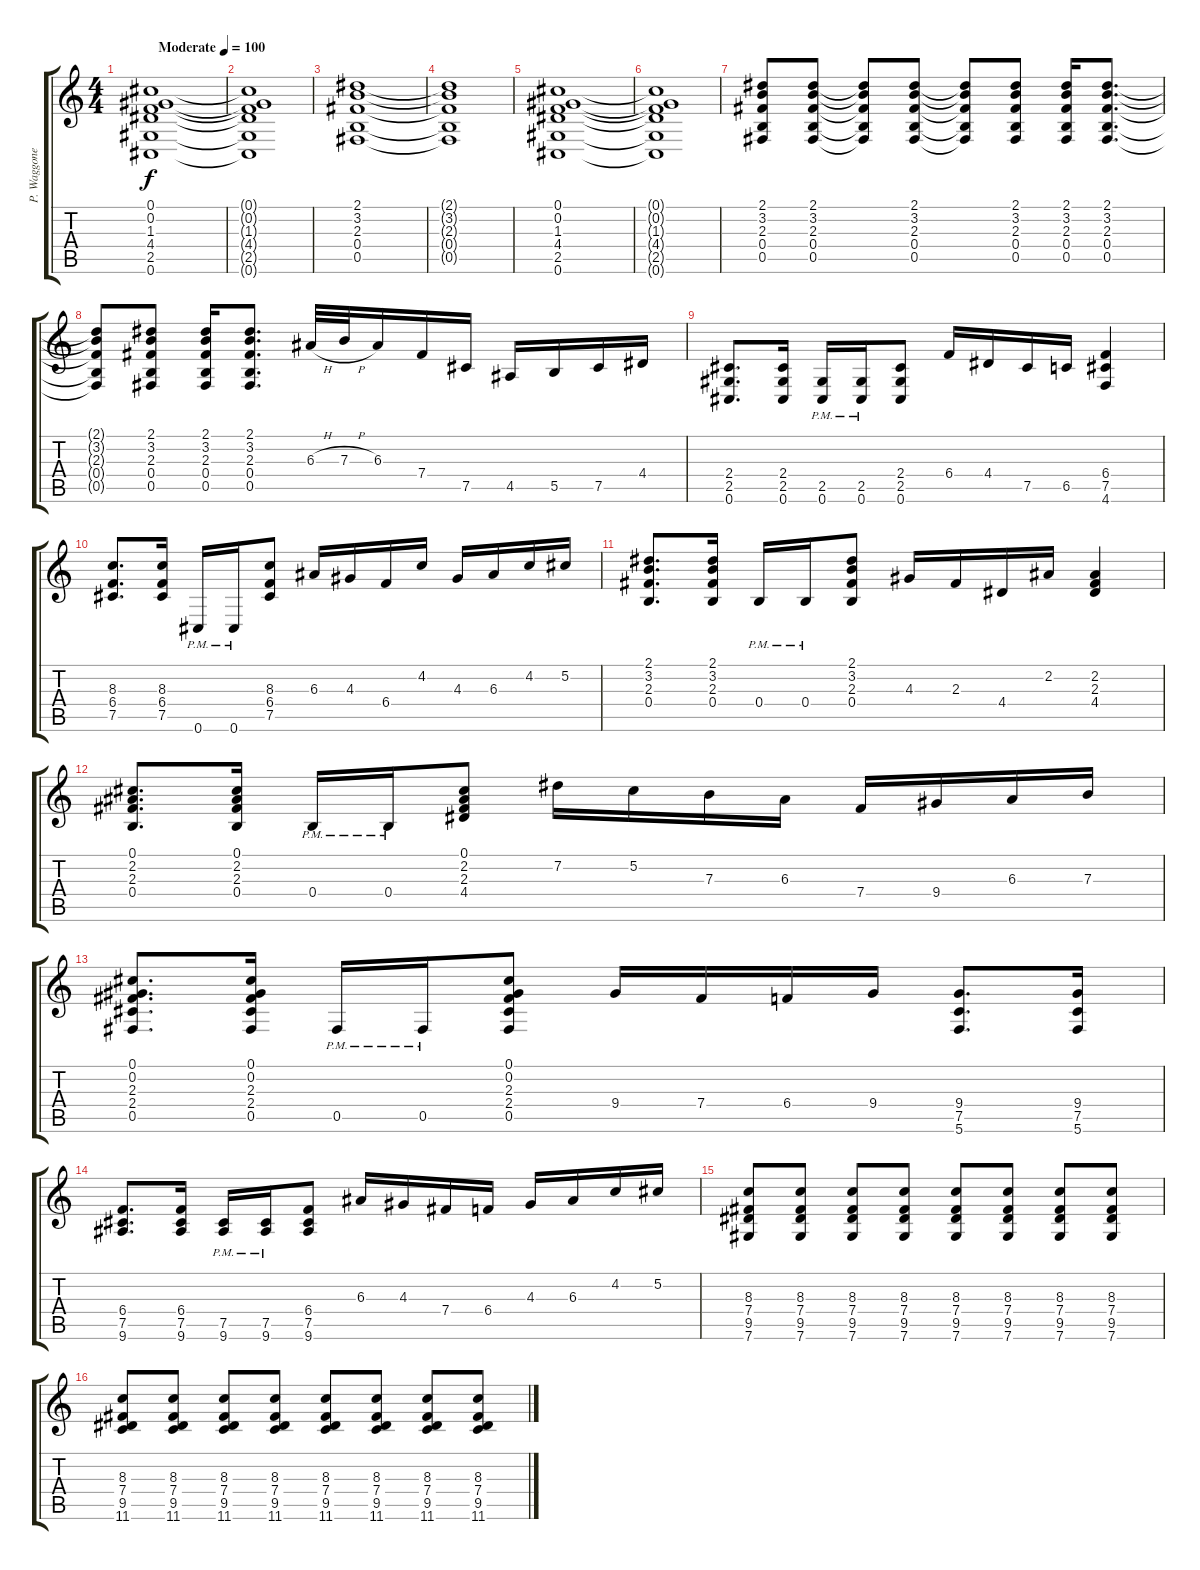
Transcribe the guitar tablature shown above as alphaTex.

\track ("P. Waggoner Gtr." "P. Waggone") {instrument distortionguitar}
\staff {score tabs}
\tuning (Db4 Ab3 E3 B2 Gb2 Db2) {hide}
\ts (4 4)
\tempo (100 "Moderate")
\clef g2
\ks c
(0.1 0.2 1.3 4.4 2.5 0.6).1{dy f balance 4 instrument distortionguitar} |
(0.1{t} 0.2{t} 1.3{t} 4.4{t} 2.5{t} 0.6{t}).1 |
(2.1 3.2 2.3 0.4 0.5).1 |
(2.1{t} 3.2{t} 2.3{t} 0.4{t} 0.5{t}).1 |
(0.1 0.2 1.3 4.4 2.5 0.6).1 |
(0.1{t} 0.2{t} 1.3{t} 4.4{t} 2.5{t} 0.6{t}).1 |
(2.1 3.2 2.3 0.4 0.5).8 (2.1 3.2 2.3 0.4 0.5).8 (2.1{t} 3.2{t} 2.3{t} 0.4{t} 0.5{t}).8 (2.1 3.2 2.3 0.4 0.5).8 (2.1{t} 3.2{t} 2.3{t} 0.4{t} 0.5{t}).8 (2.1 3.2 2.3 0.4 0.5).8 (2.1 3.2 2.3 0.4 0.5).16 (2.1 3.2 2.3 0.4 0.5).8{d} |
(2.1{t} 3.2{t} 2.3{t} 0.4{t} 0.5{t}).8 (2.1 3.2 2.3 0.4 0.5).8 (2.1 3.2 2.3 0.4 0.5).16 (2.1 3.2 2.3 0.4 0.5).8{d} 6.3{h}.32 7.3{h}.32 6.3.16 7.4.16 7.5.16 4.5.16 5.5.16 7.5.16 4.4.16 |
(2.4 2.5 0.6).8{d} (2.4 2.5 0.6).16 (2.5{pm} 0.6{pm}).16 (2.5{pm} 0.6{pm}).16 (2.4 2.5 0.6).8 6.4.16 4.4.16 7.5.16 6.5.16 (6.4 7.5 4.6).4 |
(8.3 6.4 7.5).8{d} (8.3 6.4 7.5).16 0.6{pm}.16 0.6{pm}.16 (8.3 6.4 7.5).8 6.3.16 4.3.16 6.4.16 4.2.16 4.3.16 6.3.16 4.2.16 5.2.16 |
(2.1 3.2 2.3 0.4).8{d} (2.1 3.2 2.3 0.4).16 0.4{pm}.16 0.4{pm}.16 (2.1 3.2 2.3 0.4).8 4.3.16 2.3.16 4.4.16 2.2.16 (2.2 2.3 4.4).4 |
(0.1 2.2 2.3 0.4).8{d} (0.1 2.2 2.3 0.4).16 0.4{pm}.16 0.4{pm}.16 (0.1 2.2 2.3 4.4).8 7.2.16 5.2.16 7.3.16 6.3.16 7.4.16 9.4.16 6.3.16 7.3.16 |
(0.1 0.2 2.3 2.4 0.5).8{d} (0.1 0.2 2.3 2.4 0.5).16 0.5{pm}.16 0.5{pm}.16 (0.1 0.2 2.3 2.4 0.5).8 9.4.16 7.4.16 6.4.16 9.4.16 (9.4 7.5 5.6).8{d} (9.4 7.5 5.6).16 |
(6.4 7.5 9.6).8{d} (6.4 7.5 9.6).16 (7.5{pm} 9.6{pm}).16 (7.5{pm} 9.6{pm}).16 (6.4 7.5 9.6).8 6.3.16 4.3.16 7.4.16 6.4.16 4.3.16 6.3.16 4.2.16 5.2.16 |
(8.3 7.4 9.5 7.6).8 (8.3 7.4 9.5 7.6).8 (8.3 7.4 9.5 7.6).8 (8.3 7.4 9.5 7.6).8 (8.3 7.4 9.5 7.6).8 (8.3 7.4 9.5 7.6).8 (8.3 7.4 9.5 7.6).8 (8.3 7.4 9.5 7.6).8 |
(8.3 7.4 9.5 11.6).8 (8.3 7.4 9.5 11.6).8 (8.3 7.4 9.5 11.6).8 (8.3 7.4 9.5 11.6).8 (8.3 7.4 9.5 11.6).8 (8.3 7.4 9.5 11.6).8 (8.3 7.4 9.5 11.6).8 (8.3 7.4 9.5 11.6).8
